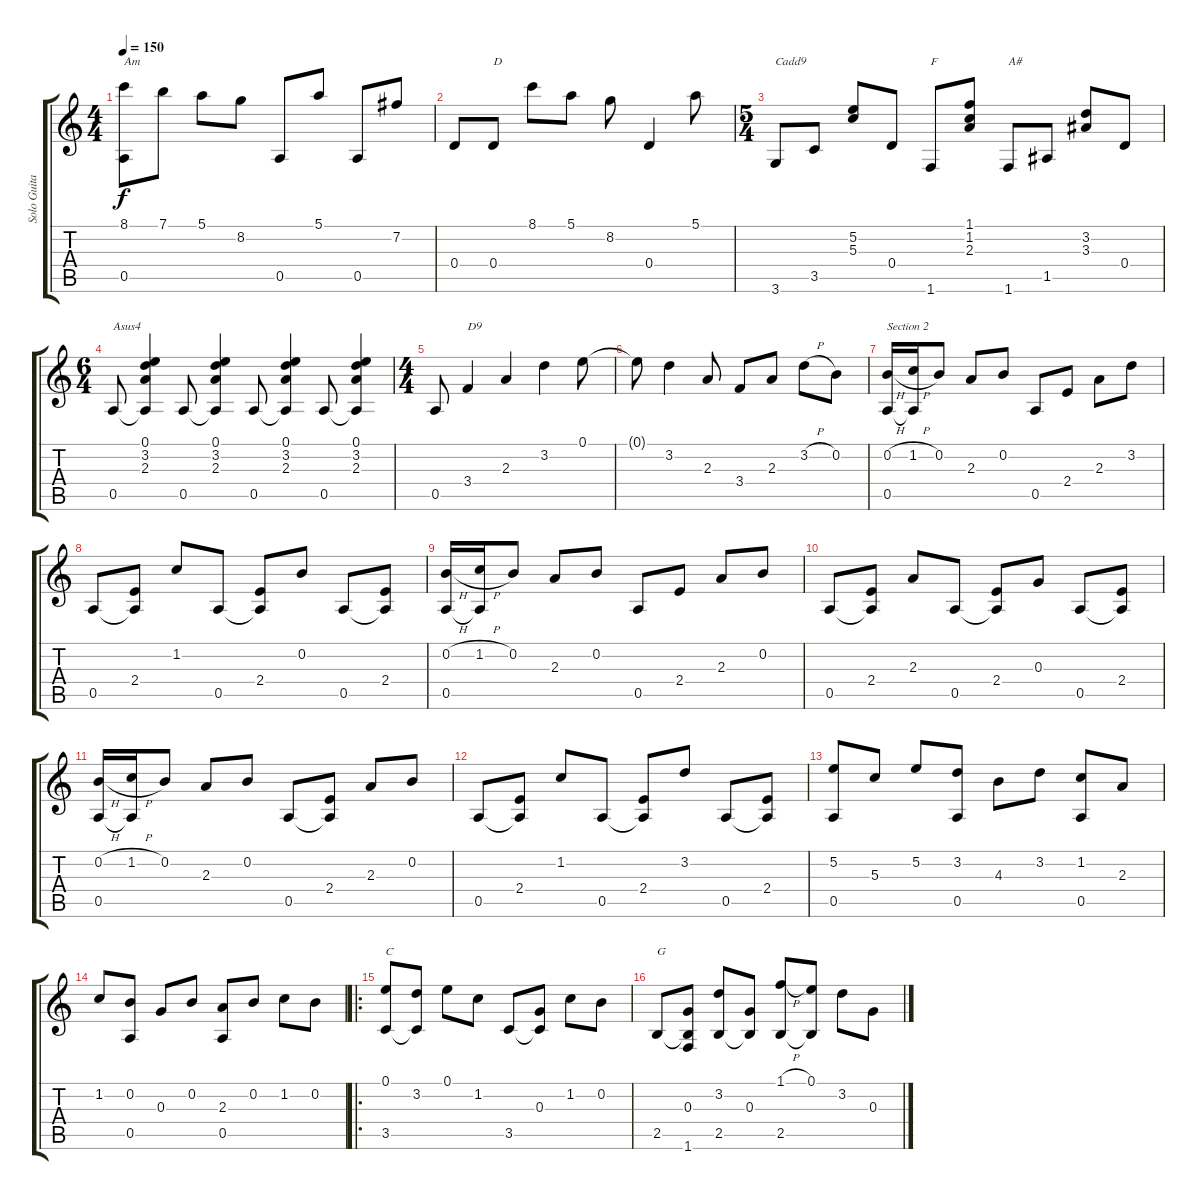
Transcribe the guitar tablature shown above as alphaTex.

\track ("Solo Guitar" "Solo Guita") {instrument acousticguitarnylon}
\staff {score tabs}
\tuning (E4 B3 G3 D3 A2 E2) {hide}
\ts (4 4)
\tempo 150
\clef g2
\ks c
(8.1 0.5).8{txt "Am" dy f} 7.1.8 5.1.8 8.2.8 0.5.8 5.1.8 0.5.8 7.2.8 |
0.4.8 0.4.8{txt "D"} 8.1.8 5.1.8 8.2.8 0.4.4 5.1.8 |
\ts (5 4)
3.6.8{txt "Cadd9"} 3.5.8 (5.2 5.3).8 0.4.8 1.6.8{txt "F"} (1.1 1.2 2.3).8 1.6.8{txt "A#"} 1.5.8 (3.2 3.3).8 0.4.8 |
\ts (6 4)
0.5.8{txt "Asus4"} (0.1 3.2 2.3 0.5{t}).4 0.5.8 (0.1 3.2 2.3 0.5{t}).4 0.5.8 (0.1 3.2 2.3 0.5{t}).4 0.5.8 (0.1 3.2 2.3 0.5{t}).4 |
\ts (4 4)
0.5.8 3.4.4{txt "D9"} 2.3.4 3.2.4 0.1.8 |
0.1{t}.8 3.2.4 2.3.8 3.4.8 2.3.8 3.2{h}.8 0.2.8 |
(0.2{h} 0.5).16{txt "Section 2"} (1.2{h} 0.5{t}).16 0.2.8 2.3.8 0.2.8 0.5.8 2.4.8 2.3.8 3.2.8 |
0.5.8 (2.4 0.5{t}).8 1.2.8 0.5.8 (2.4 0.5{t}).8 0.2.8 0.5.8 (2.4 0.5{t}).8 |
(0.2{h} 0.5).16 (1.2{h} 0.5{t}).16 0.2.8 2.3.8 0.2.8 0.5.8 2.4.8 2.3.8 0.2.8 |
0.5.8 (2.4 0.5{t}).8 2.3.8 0.5.8 (2.4 0.5{t}).8 0.3.8 0.5.8 (2.4 0.5{t}).8 |
(0.2{h} 0.5).16 (1.2{h} 0.5{t}).16 0.2.8 2.3.8 0.2.8 0.5.8 (2.4 0.5{t}).8 2.3.8 0.2.8 |
0.5.8 (2.4 0.5{t}).8 1.2.8 0.5.8 (2.4 0.5{t}).8 3.2.8 0.5.8 (2.4 0.5{t}).8 |
(5.2 0.5).8 5.3.8 5.2.8 (3.2 0.5).8 4.3.8 3.2.8 (1.2 0.5).8 2.3.8 |
1.2.8 (0.2 0.5).8 0.3.8 0.2.8 (2.3 0.5).8 0.2.8 1.2.8 0.2.8 |
\ro
(0.1 3.5).8{txt "C"} (3.2 3.5{t}).8 0.1.8 1.2.8 3.5.8 (0.3 3.5{t}).8 1.2.8 0.2.8 |
2.5.8{txt "G"} (0.3 2.5{t} 1.6).8 (3.2 2.5).8 (0.3 2.5{t}).8 (1.1{h} 2.5).8 (0.1 2.5{t}).8 3.2.8 0.3.8
